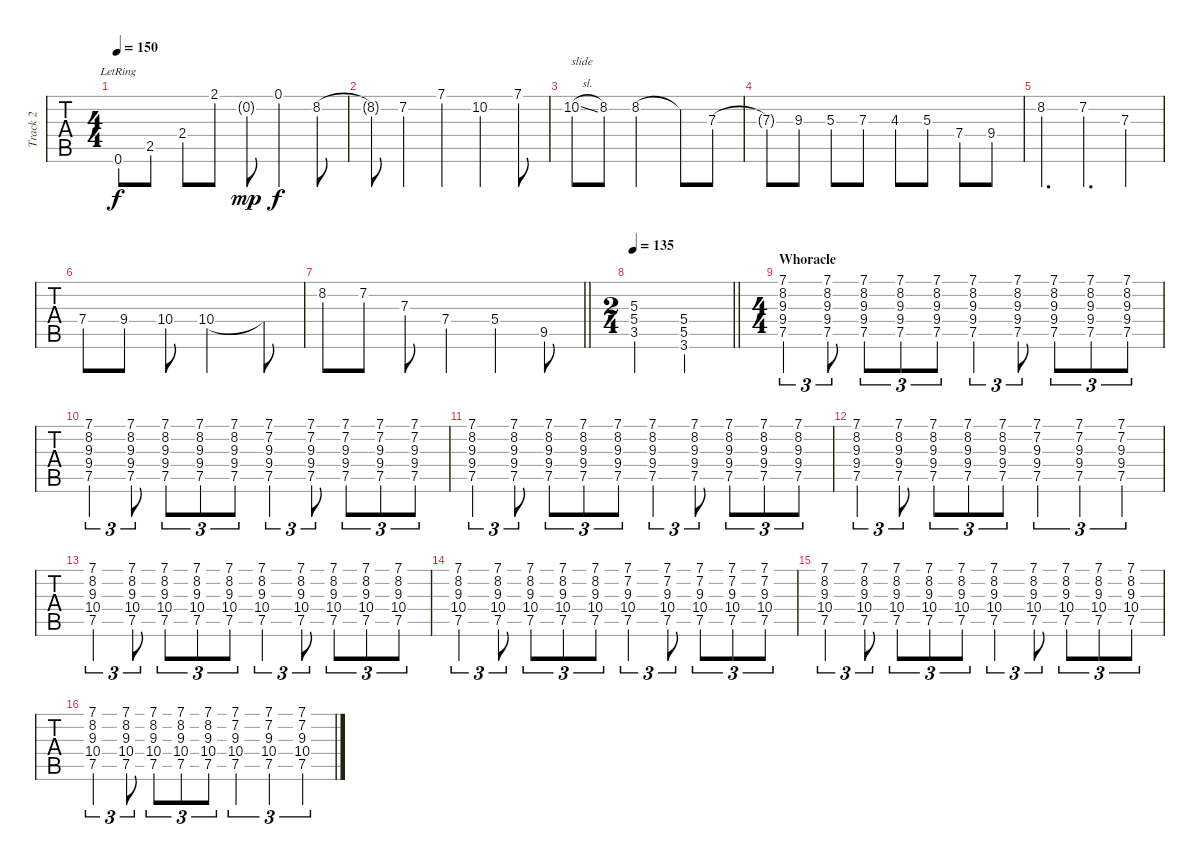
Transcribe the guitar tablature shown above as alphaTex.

\track ("Track 2" "Track 2") {instrument acousticguitarnylon}
\staff {tabs}
\tuning (E4 B3 G3 D3 A2 E2) {hide}
\ts (4 4)
\tempo 150
\clef g2
\ks c
0.6{lr}.8{dy f} 2.5.8 2.4.8 2.1.8 0.2{g}.8{dy mp} 0.1.4{dy f} 8.2.8 |
8.2{t}.8 7.2.4 7.1.4 10.2.4 7.1.8 |
10.2{sl}.8{txt "slide"} 8.2.8 8.2.2 8.2{t}.8 7.3.8 |
7.3{t}.8 9.3.8 5.3.8 7.3.8 4.3.8 5.3.8 7.4.8 9.4.8 |
8.2.4{d} 7.2.4{d} 7.3.4 |
7.4.8 9.4.8 10.4.8 10.4.2 10.4{t}.8 |
\barLineRight lightlight
8.2.8 7.2.8 7.3.8 7.4.4 5.4.4 9.5.8 |
\ts (2 4)
\tempo 135
\barLineRight lightlight
(5.3 5.4 3.5).4 (5.4 5.5 3.6).4 |
\ts (4 4)
\section ("" "Whoracle")
(7.1 8.2 9.3 9.4 7.5).4{tu (3 2)} (7.1 8.2 9.3 9.4 7.5).8{tu (3 2)} (7.1 8.2 9.3 9.4 7.5).8{tu (3 2)} (7.1 8.2 9.3 9.4 7.5).8{tu (3 2)} (7.1 8.2 9.3 9.4 7.5).8{tu (3 2)} (7.1 8.2 9.3 9.4 7.5).4{tu (3 2)} (7.1 8.2 9.3 9.4 7.5).8{tu (3 2)} (7.1 8.2 9.3 9.4 7.5).8{tu (3 2)} (7.1 8.2 9.3 9.4 7.5).8{tu (3 2)} (7.1 8.2 9.3 9.4 7.5).8{tu (3 2)} |
(7.1 8.2 9.3 9.4 7.5).4{tu (3 2)} (7.1 8.2 9.3 9.4 7.5).8{tu (3 2)} (7.1 8.2 9.3 9.4 7.5).8{tu (3 2)} (7.1 8.2 9.3 9.4 7.5).8{tu (3 2)} (7.1 8.2 9.3 9.4 7.5).8{tu (3 2)} (7.1 7.2 9.3 9.4 7.5).4{tu (3 2)} (7.1 7.2 9.3 9.4 7.5).8{tu (3 2)} (7.1 7.2 9.3 9.4 7.5).8{tu (3 2)} (7.1 7.2 9.3 9.4 7.5).8{tu (3 2)} (7.1 7.2 9.3 9.4 7.5).8{tu (3 2)} |
(7.1 8.2 9.3 9.4 7.5).4{tu (3 2)} (7.1 8.2 9.3 9.4 7.5).8{tu (3 2)} (7.1 8.2 9.3 9.4 7.5).8{tu (3 2)} (7.1 8.2 9.3 9.4 7.5).8{tu (3 2)} (7.1 8.2 9.3 9.4 7.5).8{tu (3 2)} (7.1 8.2 9.3 9.4 7.5).4{tu (3 2)} (7.1 8.2 9.3 9.4 7.5).8{tu (3 2)} (7.1 8.2 9.3 9.4 7.5).8{tu (3 2)} (7.1 8.2 9.3 9.4 7.5).8{tu (3 2)} (7.1 8.2 9.3 9.4 7.5).8{tu (3 2)} |
(7.1 8.2 9.3 9.4 7.5).4{tu (3 2)} (7.1 8.2 9.3 9.4 7.5).8{tu (3 2)} (7.1 8.2 9.3 9.4 7.5).8{tu (3 2)} (7.1 8.2 9.3 9.4 7.5).8{tu (3 2)} (7.1 8.2 9.3 9.4 7.5).8{tu (3 2)} (7.1 7.2 9.3 9.4 7.5).4{tu (3 2)} (7.1 7.2 9.3 9.4 7.5).4{tu (3 2)} (7.1 7.2 9.3 9.4 7.5).4{tu (3 2)} |
(7.1 8.2 9.3 10.4 7.5).4{tu (3 2)} (7.1 8.2 9.3 10.4 7.5).8{tu (3 2)} (7.1 8.2 9.3 10.4 7.5).8{tu (3 2)} (7.1 8.2 9.3 10.4 7.5).8{tu (3 2)} (7.1 8.2 9.3 10.4 7.5).8{tu (3 2)} (7.1 8.2 9.3 10.4 7.5).4{tu (3 2)} (7.1 8.2 9.3 10.4 7.5).8{tu (3 2)} (7.1 8.2 9.3 10.4 7.5).8{tu (3 2)} (7.1 8.2 9.3 10.4 7.5).8{tu (3 2)} (7.1 8.2 9.3 10.4 7.5).8{tu (3 2)} |
(7.1 8.2 9.3 10.4 7.5).4{tu (3 2)} (7.1 8.2 9.3 10.4 7.5).8{tu (3 2)} (7.1 8.2 9.3 10.4 7.5).8{tu (3 2)} (7.1 8.2 9.3 10.4 7.5).8{tu (3 2)} (7.1 8.2 9.3 10.4 7.5).8{tu (3 2)} (7.1 7.2 9.3 10.4 7.5).4{tu (3 2)} (7.1 7.2 9.3 10.4 7.5).8{tu (3 2)} (7.1 7.2 9.3 10.4 7.5).8{tu (3 2)} (7.1 7.2 9.3 10.4 7.5).8{tu (3 2)} (7.1 7.2 9.3 10.4 7.5).8{tu (3 2)} |
(7.1 8.2 9.3 10.4 7.5).4{tu (3 2)} (7.1 8.2 9.3 10.4 7.5).8{tu (3 2)} (7.1 8.2 9.3 10.4 7.5).8{tu (3 2)} (7.1 8.2 9.3 10.4 7.5).8{tu (3 2)} (7.1 8.2 9.3 10.4 7.5).8{tu (3 2)} (7.1 8.2 9.3 10.4 7.5).4{tu (3 2)} (7.1 8.2 9.3 10.4 7.5).8{tu (3 2)} (7.1 8.2 9.3 10.4 7.5).8{tu (3 2)} (7.1 8.2 9.3 10.4 7.5).8{tu (3 2)} (7.1 8.2 9.3 10.4 7.5).8{tu (3 2)} |
(7.1 8.2 9.3 10.4 7.5).4{tu (3 2)} (7.1 8.2 9.3 10.4 7.5).8{tu (3 2)} (7.1 8.2 9.3 10.4 7.5).8{tu (3 2)} (7.1 8.2 9.3 10.4 7.5).8{tu (3 2)} (7.1 8.2 9.3 10.4 7.5).8{tu (3 2)} (7.1 7.2 9.3 10.4 7.5).4{tu (3 2)} (7.1 7.2 9.3 10.4 7.5).4{tu (3 2)} (7.1 7.2 9.3 10.4 7.5).4{tu (3 2)}
